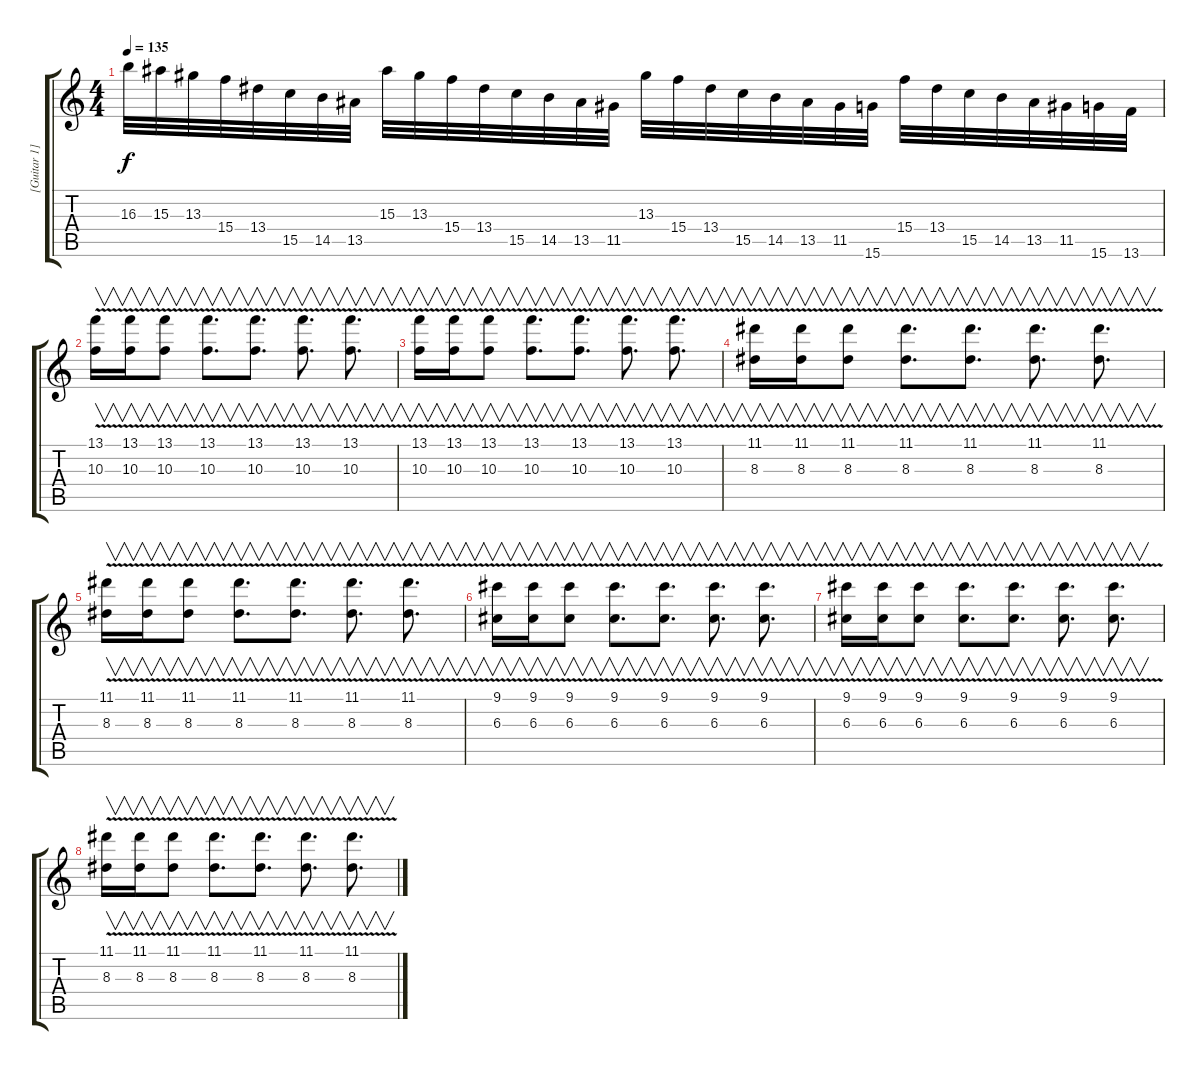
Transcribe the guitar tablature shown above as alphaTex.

\track ("[Guitar 1]" "[Guitar 1]") {instrument distortionguitar}
\staff {score tabs}
\tuning (E4 B3 G3 D3 A2 E2) {hide}
\ts (4 4)
\tempo 135
\clef g2
\ks c
16.3.32{dy f} 15.3.32 13.3.32 15.4.32 13.4.32 15.5.32 14.5.32 13.5.32 15.3.32 13.3.32 15.4.32 13.4.32 15.5.32 14.5.32 13.5.32 11.5.32 13.3.32 15.4.32 13.4.32 15.5.32 14.5.32 13.5.32 11.5.32 15.6.32 15.4.32 13.4.32 15.5.32 14.5.32 13.5.32 11.5.32 15.6.32 13.6.32 |
(13.1{v} 10.3).16{v} (13.1{v} 10.3).16{v} (13.1{v} 10.3).8{v} (13.1{v} 10.3).8{v d} (13.1{v} 10.3).8{v d} (13.1{v} 10.3).8{v d} (13.1{v} 10.3).8{v d} |
(13.1{v} 10.3).16{v} (13.1{v} 10.3).16{v} (13.1{v} 10.3).8{v} (13.1{v} 10.3).8{v d} (13.1{v} 10.3).8{v d} (13.1{v} 10.3).8{v d} (13.1{v} 10.3).8{v d} |
(11.1{v} 8.3).16{v} (11.1{v} 8.3).16{v} (11.1{v} 8.3).8{v} (11.1{v} 8.3).8{v d} (11.1{v} 8.3).8{v d} (11.1{v} 8.3).8{v d} (11.1{v} 8.3).8{v d} |
(11.1{v} 8.3).16{v} (11.1{v} 8.3).16{v} (11.1{v} 8.3).8{v} (11.1{v} 8.3).8{v d} (11.1{v} 8.3).8{v d} (11.1{v} 8.3).8{v d} (11.1{v} 8.3).8{v d} |
(9.1{v} 6.3).16{v} (9.1{v} 6.3).16{v} (9.1{v} 6.3).8{v} (9.1{v} 6.3).8{v d} (9.1{v} 6.3).8{v d} (9.1{v} 6.3).8{v d} (9.1{v} 6.3).8{v d} |
(9.1{v} 6.3).16{v} (9.1{v} 6.3).16{v} (9.1{v} 6.3).8{v} (9.1{v} 6.3).8{v d} (9.1{v} 6.3).8{v d} (9.1{v} 6.3).8{v d} (9.1{v} 6.3).8{v d} |
(11.1{v} 8.3).16{v} (11.1{v} 8.3).16{v} (11.1{v} 8.3).8{v} (11.1{v} 8.3).8{v d} (11.1{v} 8.3).8{v d} (11.1{v} 8.3).8{v d} (11.1{v} 8.3).8{v d}
